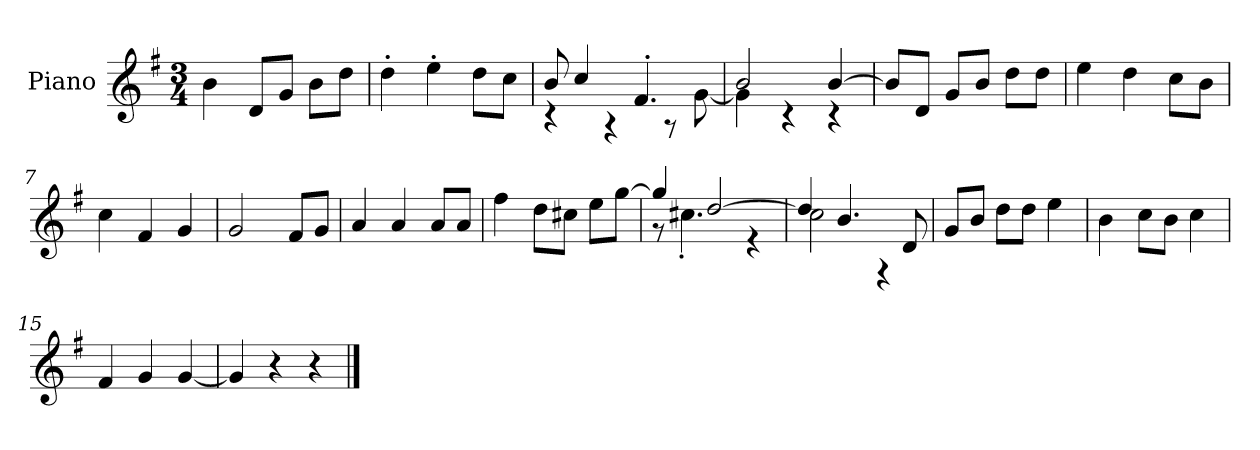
**kern
*part1
*staff1
*I"Piano
*I'P-no
*clefG2
*k[f#]
*M3/4
*MM177
=1
4b\
8d/L
8g/J
8b\L
8dd\J
=2
4dd'\
4ee'\
8dd\L
8cc\J
=3
*^
8b/	4r
4cc/	.
.	4r
4.f#'/	.
.	8r
.	[8g\
=4	=4
2b/	4g\]
.	4r
[4b/	4r
*v	*v
=5
8b/L]
8d/J
8g/L
8b/J
8dd\L
8dd\J
=6
4ee\
4dd\
8cc\L
8b\J
=7
4cc\
4f#/
4g/
=8
2g/
8f#/L
8g/J
!!LO:LB:g=z
=9
4a/
4a/
8a/L
8a/J
=10
4ff#\
8dd\L
8cc#X\J
8ee\L
[8gg\J
=11
*^
4gg/]	8r
.	4.cc#X'\
[2dd/	.
.	4r
=12	=12
4dd/]	2cc\
4.b/	.
.	4r
8d/	.
*v	*v
=13
8g/L
8b/J
8dd\L
8dd\J
4ee\
=14
4b\
8cc\L
8b\J
4cc\
=15
4f#/
4g/
[4g/
=16
4g/]
4r
4r
==
*-
